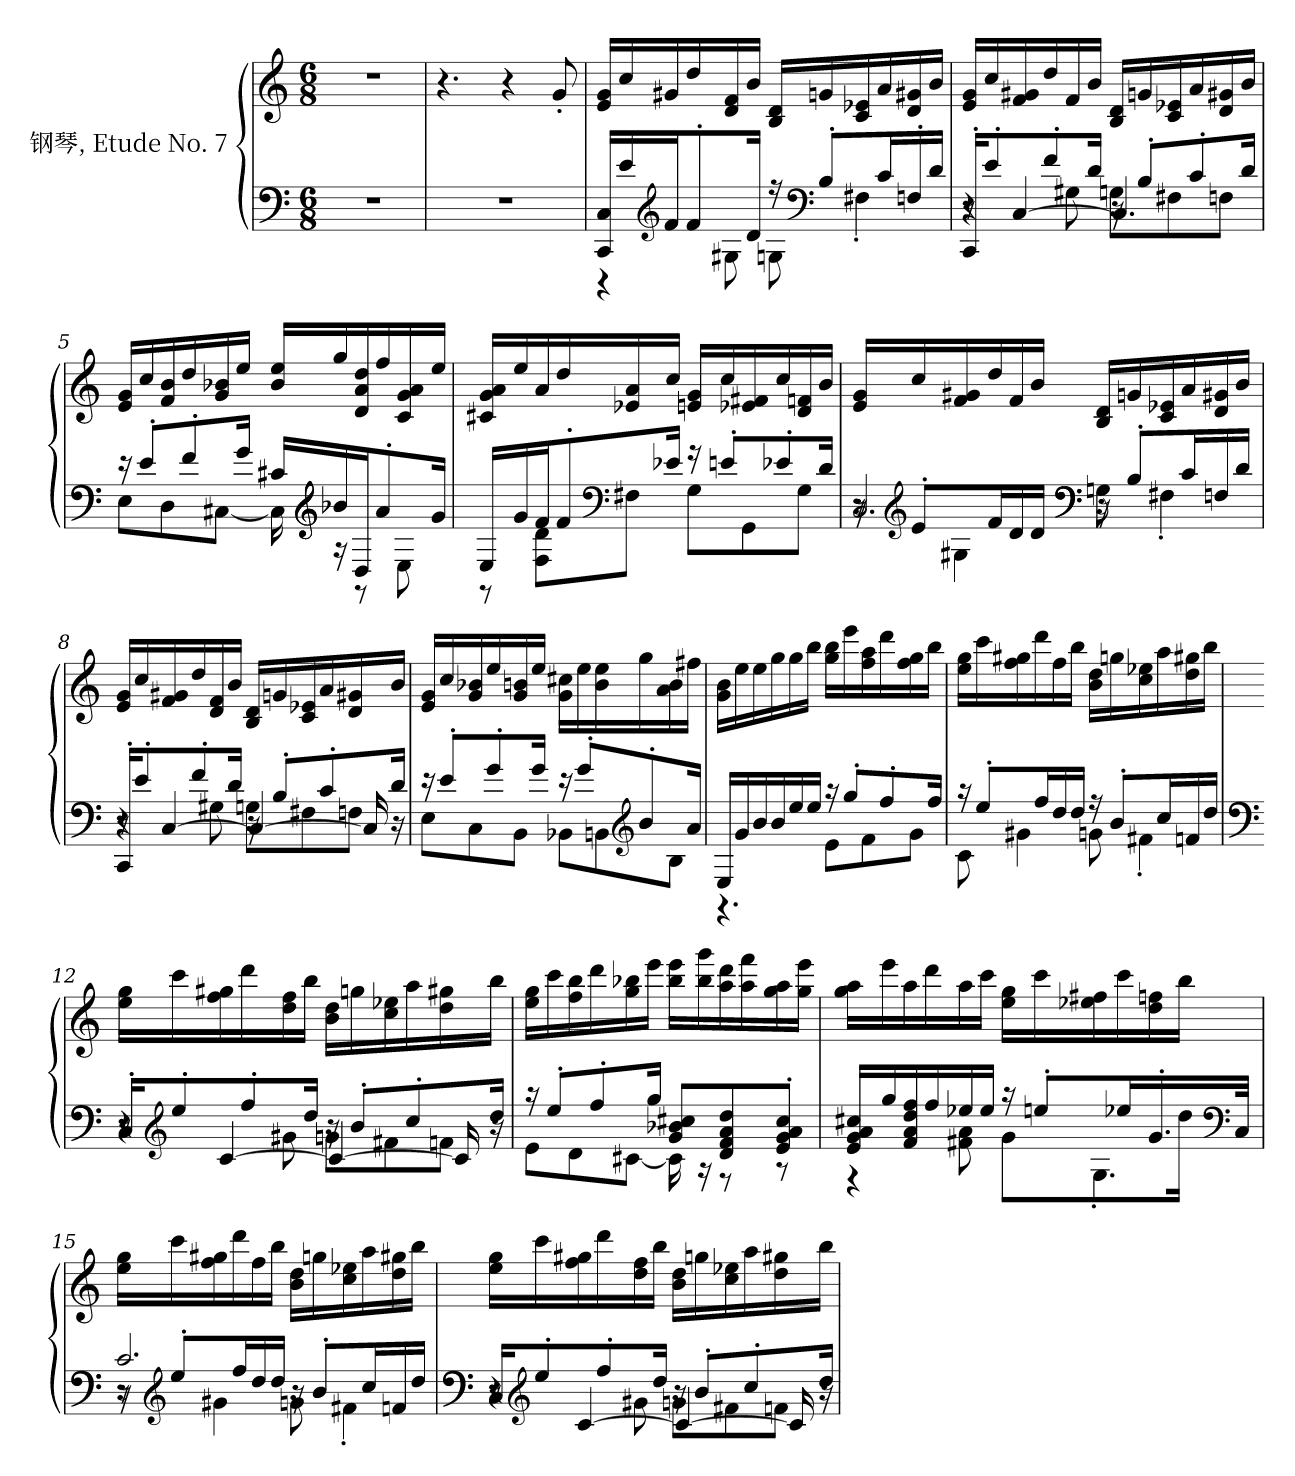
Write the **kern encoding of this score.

**kern	**kern
*part1	*part1
*staff2	*staff1
*I"钢琴, Etude No. 7	*
*clefF4	*clefG2
*k[]	*k[]
*M6/8	*M6/8
*MM136	*MM136
=1	=1
2.r	2.r
=2	=2
2.r	4.r
.	4r
.	8g'/
=3	=3
*^	*
16CC/ 16C/LL	4r	16e/ 16g/LL
16e/	.	16cc/
*clefG2	*	*
16f/J	.	16g#X/
8f'/	.	16dd/
.	8G#X\	16d/ 16f/
16d/Jk	.	16b/JJ
16r	8Gn\	16B/ 16d/LL
*clefF4	*	*
8B'/L	.	16gn/
.	4F#X'\	16c/ 16e-X/
16c/L	.	16a/
16Fn'/	.	16d/ 16g#X/
16d/JJ	.	16b/JJ
=4	=4	=4
*	*^	*
16CC'/KL	4r	8r	16e/ 16g/LL
8e'/	.	.	16cc/
.	.	[4C/	16f/ 16g#X/
8f'/	.	.	16dd/
.	8G#X\	.	16f/
16d/Jk	.	.	16b/JJ
16r	8Gn\L	4.C/]	16B/ 16d/LL
8B'/L	.	.	16gn/
.	8F#X\	.	16c/ 16e-X/
8c'/	.	.	16a/
.	8Fn\J	.	16d/ 16g#X/
16d/Jk	.	.	16b/JJ
*	*v	*v	*
!!LO:LB:g=z
=5	=5	=5
16r	8E\L	16e/ 16g/LL
8e'/L	.	16cc/
.	8D\	16f/ 16b/
8f'/	.	16dd/
.	[8C#X\J	16g/ 16b-X/
16g/Jk	.	16ee/JJ
16c#X/LL	16C#\]	16b-/ 16ee/LL
*clefG2	*	*
16b-X/	16r	16gg/
16D/J	8r	16d/ 16a/ 16dd/
8a'/	.	16ff/
.	8E\	16c/ 16g/ 16a/
16g/Jk	.	16ee/JJ
=6	=6	=6
16E/LL	8r	16c#X/ 16g/ 16a/LL
16g/	.	16ee/
16f/J	8F\ 8d\L	16a/
8f'/	.	16dd/
*clefF4	*	*
.	8F#X\J	16e-X/ 16a/
16e-X/Jk	.	16cc/JJ
16r	8G\L	16en/ 16g/LL
8en'/L	.	16cc/
.	8GG\	16e-X/ 16f#X/
8e-X'/	.	16cc/
.	8G\J	16d/ 16fn/
16d/Jk	.	16b/JJ
!!LO:LB:g=z
=7	=7	=7
*	*^	*
16r	8r	2.C/	16e/ 16g/LL
*clefG2	*	*	*
8e'/L	.	.	16cc/
.	4G#X\	.	16f/ 16g#X/
16f/L	.	.	16dd/
16d/	.	.	16f/
16d/JJ	.	.	16b/JJ
*clefF4	*	*	*
16r	8Gn\	.	16B/ 16d/LL
8B'/L	.	.	16gn/
.	4F#X'\	.	16c/ 16e-X/
16c/L	.	.	16a/
16Fn/	.	.	16d/ 16g#X/
16d/JJ	.	.	16b/JJ
=8	=8	=8	=8
16CC'/KL	4r	8r	16e/ 16g/LL
8e'/	.	.	16cc/
.	.	[4C/	16f/ 16g#X/
8f'/	.	.	16dd/
.	8G#X\	.	16d/ 16f/
16d/Jk	.	.	16b/JJ
16r	8Gn\L	4C/_	16B/ 16d/LL
8B'/L	.	.	16gn/
.	8F#X\	.	16c/ 16e-X/
8c'/	.	.	16a/
.	8Fn\J	16C/]	16d/ 16g#X/
16d/Jk	.	16r	16b/JJ
*	*v	*v	*
!!LO:LB:g=z
=9	=9	=9
16r	8E\L	16e/ 16g/LL
8e'/L	.	16cc/
.	8C\	16g/ 16b-X/
8g'/	.	16ee/
.	8BB\J	16g/ 16bn/
16g/Jk	.	16ee/JJ
16r	8BB-X\L	16g\ 16cc#X\LL
8g'/L	.	16ee\
.	8BBn\	16b\ 16ee\
*clefG2	*	*
8b'/	.	16gg\
.	8B\J	16a\ 16b\
16a/Jk	.	16ff#X\JJ
=10	=10	=10
16E/LL	4.r	16g\ 16b\LL
16g/	.	16ee\
16b/	.	16ee\
16b/	.	16gg\
16ee/	.	16gg\
16ee/JJ	.	16bb\JJ
16r	8e\L	16gg\ 16bb\LL
8gg'/L	.	16eee\
.	8f\	16ff\ 16aa\
8ff'/	.	16ddd\
.	8g\J	16ff\ 16gg\
16ff/Jk	.	16bb\JJ
!!LO:LB:g=z
=11	=11	=11
16r	8c\	16ee\ 16gg\LL
8ee'/L	.	16ccc\
.	4g#X\	16ff\ 16gg#X\
16ff/L	.	16ddd\
16dd/	.	16ff\
16dd/JJ	.	16bb\JJ
16r	8gn\	16b\ 16dd\LL
8b'/L	.	16ggn\
.	4f#X'\	16cc\ 16ee-X\
16cc/L	.	16aa\
16fn/	.	16dd\ 16gg#X\
16dd/JJ	.	16bb\JJ
*v	*v	*
=12	=12
*clefF4	*
*^	*
*	*^	*
16C'/KL	4r	8r	16ee\ 16gg\LL
*clefG2	*	*	*
8ee'/	.	.	16ccc\
.	.	[4c/	16ff\ 16gg#X\
8ff'/	.	.	16ddd\
.	8g#X\	.	16dd\ 16ff\
16dd/Jk	.	.	16bb\JJ
16r	8gn\L	4c/_	16b\ 16dd\LL
8b'/L	.	.	16ggn\
.	8f#X\	.	16cc\ 16ee-X\
8cc'/	.	.	16aa\
.	8fn\J	16c/]	16dd\ 16gg#X\
16dd/Jk	.	16r	16bb\JJ
*	*v	*v	*
!!LO:LB:g=z
=13	=13	=13
16r	8e\L	16ee\ 16gg\LL
8ee'/L	.	16ccc\
.	8d\	16ff\ 16bb\
8ff'/	.	16ddd\
.	[8c#X\J	16gg\ 16bb-X\
16gg/Jk	.	16eee\JJ
8g/ 8b-X/ 8cc#X/L	16c#\]	16bb-\ 16eee\LL
.	16r	16bb-\ 16ggg\
8d/ 8f/ 8a/ 8dd/	8r	16aa\ 16ddd\
.	.	16aa\ 16fff\
8e/' 8g/' 8a/' 8cc#/'J	8r	16gg\ 16aa\
.	.	16gg\ 16eee\JJ
=14	=14	=14
16e/ 16g/ 16a/ 16cc#X/LL	4r	16gg\ 16aa\LL
16gg/	.	16eee\
16f/ 16a/ 16dd/ 16ff/	.	16aa\
16ff/	.	16ddd\
16ee-X/	8f#X\ 8a\	16aa\
16ee-/JJ	.	16ccc\JJ
16r	8g\L	16ee\ 16gg\LL
8een'/L	.	16ccc\
.	8.G'\	16ee-X\ 16ff#X\
16ee-X/L	.	16ccc\
16.g'/	.	16dd\ 16ffn\
.	16dd\Jk	16bb\JJ
*clefF4	*	*
32C/JJk	.	.
!!LO:PB:g=z
=15	=15	=15
*	*^	*
16r	8r	2.c/	16ee\ 16gg\LL
*clefG2	*	*	*
8ee'/L	.	.	16ccc\
.	4g#X\	.	16ff\ 16gg#X\
16ff/L	.	.	16ddd\
16dd/	.	.	16ff\
16dd/JJ	.	.	16bb\JJ
16r	8gn\	.	16b\ 16dd\LL
8b'/L	.	.	16ggn\
.	4f#X'\	.	16cc\ 16ee-X\
16cc/L	.	.	16aa\
16fn/	.	.	16dd\ 16gg#X\
16dd/JJ	.	.	16bb\JJ
=16	=16	=16	=16
*clefF4	*	*	*
16C/KL	4r	8r	16ee\ 16gg\LL
*clefG2	*	*	*
8ee'/	.	.	16ccc\
.	.	[4c/	16ff\ 16gg#X\
8ff'/	.	.	16ddd\
.	8g#X\	.	16dd\ 16ff\
16dd/Jk	.	.	16bb\JJ
16r	8gn\L	4c/_	16b\ 16dd\LL
8b'/L	.	.	16ggn\
.	8f#X\	.	16cc\ 16ee-X\
8cc'/	.	.	16aa\
.	8fn\J	16c/]	16dd\ 16gg#X\
16dd/Jk	.	16r	16bb\JJ
*v	*v	*v	*
=	=
*-	*-
